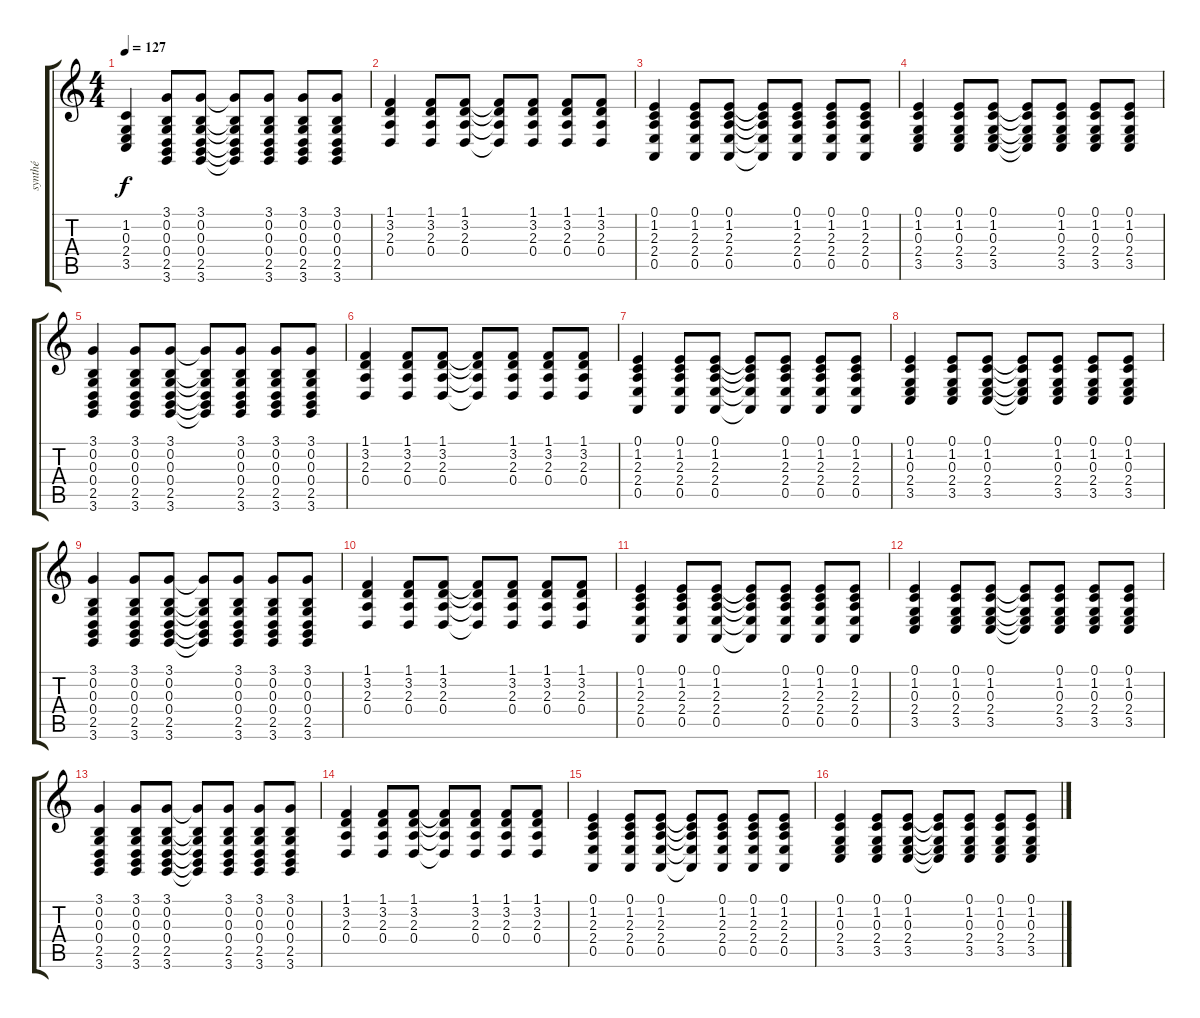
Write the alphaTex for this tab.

\track ("synthé" "synthé") {instrument electricgrandpiano}
\staff {score tabs}
\tuning (E4 B3 G3 D3 A2 E2) {hide}
\ts (4 4)
\tempo 127
\clef g2
\ks c
(1.2 0.3 2.4 3.5).4{dy f} (3.1 0.2 0.3 0.4 2.5 3.6).8 (3.1 0.2 0.3 0.4 2.5 3.6).8 (3.1{t} 0.2{t} 0.3{t} 0.4{t} 2.5{t} 3.6{t}).8 (3.1 0.2 0.3 0.4 2.5 3.6).8 (3.1 0.2 0.3 0.4 2.5 3.6).8 (3.1 0.2 0.3 0.4 2.5 3.6).8 |
(1.1 3.2 2.3 0.4).4 (1.1 3.2 2.3 0.4).8 (1.1 3.2 2.3 0.4).8 (1.1{t} 3.2{t} 2.3{t} 0.4{t}).8 (1.1 3.2 2.3 0.4).8 (1.1 3.2 2.3 0.4).8 (1.1 3.2 2.3 0.4).8 |
(0.1 1.2 2.3 2.4 0.5).4 (0.1 1.2 2.3 2.4 0.5).8 (0.1 1.2 2.3 2.4 0.5).8 (0.1{t} 1.2{t} 2.3{t} 2.4{t} 0.5{t}).8 (0.1 1.2 2.3 2.4 0.5).8 (0.1 1.2 2.3 2.4 0.5).8 (0.1 1.2 2.3 2.4 0.5).8 |
(0.1 1.2 0.3 2.4 3.5).4 (0.1 1.2 0.3 2.4 3.5).8 (0.1 1.2 0.3 2.4 3.5).8 (0.1{t} 1.2{t} 0.3{t} 2.4{t} 3.5{t}).8 (0.1 1.2 0.3 2.4 3.5).8 (0.1 1.2 0.3 2.4 3.5).8 (0.1 1.2 0.3 2.4 3.5).8 |
(3.1 0.2 0.3 0.4 2.5 3.6).4 (3.1 0.2 0.3 0.4 2.5 3.6).8 (3.1 0.2 0.3 0.4 2.5 3.6).8 (3.1{t} 0.2{t} 0.3{t} 0.4{t} 2.5{t} 3.6{t}).8 (3.1 0.2 0.3 0.4 2.5 3.6).8 (3.1 0.2 0.3 0.4 2.5 3.6).8 (3.1 0.2 0.3 0.4 2.5 3.6).8 |
(1.1 3.2 2.3 0.4).4 (1.1 3.2 2.3 0.4).8 (1.1 3.2 2.3 0.4).8 (1.1{t} 3.2{t} 2.3{t} 0.4{t}).8 (1.1 3.2 2.3 0.4).8 (1.1 3.2 2.3 0.4).8 (1.1 3.2 2.3 0.4).8 |
(0.1 1.2 2.3 2.4 0.5).4 (0.1 1.2 2.3 2.4 0.5).8 (0.1 1.2 2.3 2.4 0.5).8 (0.1{t} 1.2{t} 2.3{t} 2.4{t} 0.5{t}).8 (0.1 1.2 2.3 2.4 0.5).8 (0.1 1.2 2.3 2.4 0.5).8 (0.1 1.2 2.3 2.4 0.5).8 |
(0.1 1.2 0.3 2.4 3.5).4 (0.1 1.2 0.3 2.4 3.5).8 (0.1 1.2 0.3 2.4 3.5).8 (0.1{t} 1.2{t} 0.3{t} 2.4{t} 3.5{t}).8 (0.1 1.2 0.3 2.4 3.5).8 (0.1 1.2 0.3 2.4 3.5).8 (0.1 1.2 0.3 2.4 3.5).8 |
(3.1 0.2 0.3 0.4 2.5 3.6).4 (3.1 0.2 0.3 0.4 2.5 3.6).8 (3.1 0.2 0.3 0.4 2.5 3.6).8 (3.1{t} 0.2{t} 0.3{t} 0.4{t} 2.5{t} 3.6{t}).8 (3.1 0.2 0.3 0.4 2.5 3.6).8 (3.1 0.2 0.3 0.4 2.5 3.6).8 (3.1 0.2 0.3 0.4 2.5 3.6).8 |
(1.1 3.2 2.3 0.4).4 (1.1 3.2 2.3 0.4).8 (1.1 3.2 2.3 0.4).8 (1.1{t} 3.2{t} 2.3{t} 0.4{t}).8 (1.1 3.2 2.3 0.4).8 (1.1 3.2 2.3 0.4).8 (1.1 3.2 2.3 0.4).8 |
(0.1 1.2 2.3 2.4 0.5).4 (0.1 1.2 2.3 2.4 0.5).8 (0.1 1.2 2.3 2.4 0.5).8 (0.1{t} 1.2{t} 2.3{t} 2.4{t} 0.5{t}).8 (0.1 1.2 2.3 2.4 0.5).8 (0.1 1.2 2.3 2.4 0.5).8 (0.1 1.2 2.3 2.4 0.5).8 |
(0.1 1.2 0.3 2.4 3.5).4 (0.1 1.2 0.3 2.4 3.5).8 (0.1 1.2 0.3 2.4 3.5).8 (0.1{t} 1.2{t} 0.3{t} 2.4{t} 3.5{t}).8 (0.1 1.2 0.3 2.4 3.5).8 (0.1 1.2 0.3 2.4 3.5).8 (0.1 1.2 0.3 2.4 3.5).8 |
(3.1 0.2 0.3 0.4 2.5 3.6).4 (3.1 0.2 0.3 0.4 2.5 3.6).8 (3.1 0.2 0.3 0.4 2.5 3.6).8 (3.1{t} 0.2{t} 0.3{t} 0.4{t} 2.5{t} 3.6{t}).8 (3.1 0.2 0.3 0.4 2.5 3.6).8 (3.1 0.2 0.3 0.4 2.5 3.6).8 (3.1 0.2 0.3 0.4 2.5 3.6).8 |
(1.1 3.2 2.3 0.4).4 (1.1 3.2 2.3 0.4).8 (1.1 3.2 2.3 0.4).8 (1.1{t} 3.2{t} 2.3{t} 0.4{t}).8 (1.1 3.2 2.3 0.4).8 (1.1 3.2 2.3 0.4).8 (1.1 3.2 2.3 0.4).8 |
(0.1 1.2 2.3 2.4 0.5).4 (0.1 1.2 2.3 2.4 0.5).8 (0.1 1.2 2.3 2.4 0.5).8 (0.1{t} 1.2{t} 2.3{t} 2.4{t} 0.5{t}).8 (0.1 1.2 2.3 2.4 0.5).8 (0.1 1.2 2.3 2.4 0.5).8 (0.1 1.2 2.3 2.4 0.5).8 |
(0.1 1.2 0.3 2.4 3.5).4 (0.1 1.2 0.3 2.4 3.5).8 (0.1 1.2 0.3 2.4 3.5).8 (0.1{t} 1.2{t} 0.3{t} 2.4{t} 3.5{t}).8 (0.1 1.2 0.3 2.4 3.5).8 (0.1 1.2 0.3 2.4 3.5).8 (0.1 1.2 0.3 2.4 3.5).8
